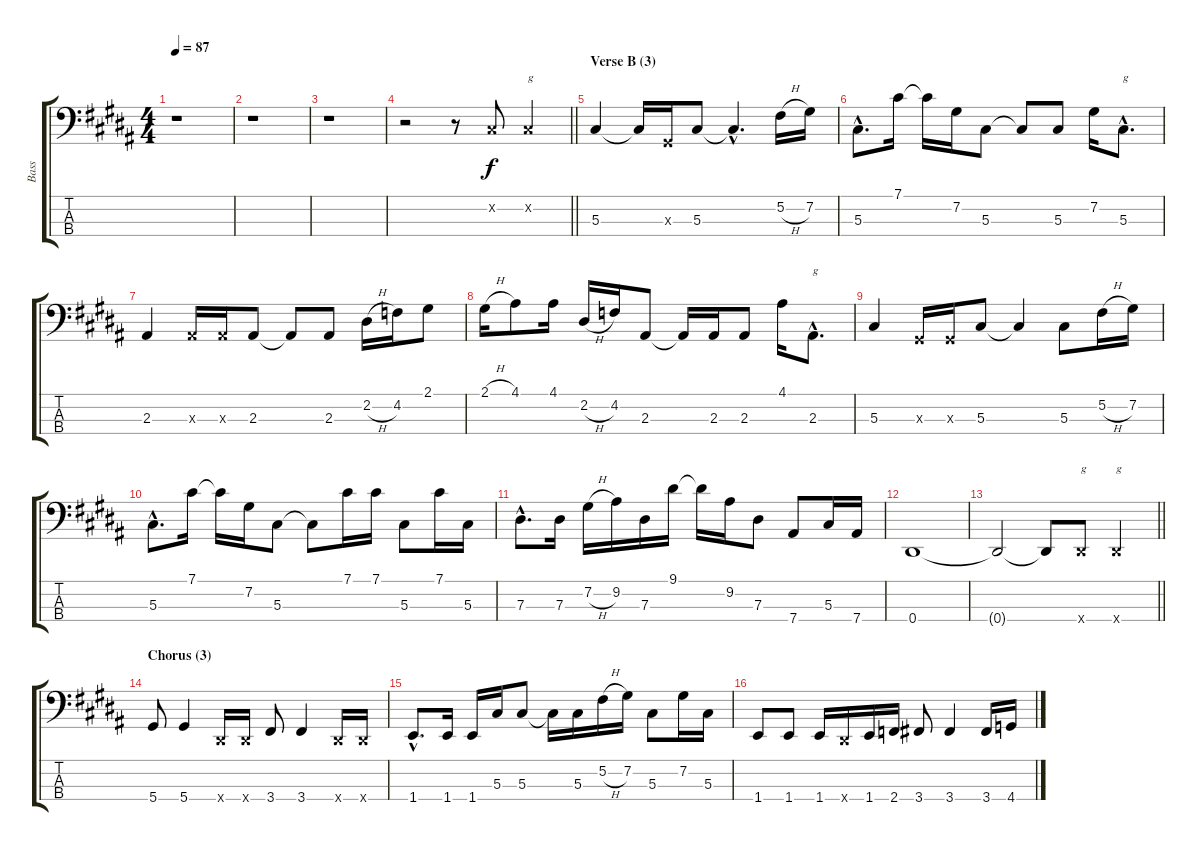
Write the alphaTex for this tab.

\track ("Bass" "Bass") {instrument electricbassfinger}
\staff {score tabs}
\tuning (Gb2 Db2 Ab1 Eb1) {hide}
\ts (4 4)
\tempo 87
\clef f4
\ks b
r.1{dy f} |
r.1 |
r.1 |
\barLineRight lightlight
r.2 r.8 0.2{x}.8 0.2{x}.4{txt "g"} |
\section ("" "Verse B (3)")
5.3.4 5.3{t}.16 0.3{x}.16 5.3.8 5.3{hac t}.4{d} 5.2{h}.16 7.2.16 |
5.3{hac}.8{d} 7.1.16 7.1{t}.16 7.2.16 5.3.8 5.3{t}.8 5.3.8 7.2.16 5.3{hac}.8{d txt "g"} |
2.3.4 2.3{x}.16 2.3{x}.16 2.3.8 2.3{t}.8 2.3.8 2.2{h}.16 4.2.16 2.1.8 |
2.1{h}.16 4.1.8 4.1.16 2.2{h}.16 4.2.16 2.3.8 2.3{t}.16 2.3.16 2.3.8 4.1.16 2.3{hac}.8{d txt "g"} |
5.3.4 0.3{x}.16 0.3{x}.16 5.3.8 5.3{t}.4 5.3.8 5.2{h}.16 7.2.16 |
5.3{hac}.8{d} 7.1.16 7.1{t}.16 7.2.16 5.3.8 5.3{t}.8 7.1.16 7.1.16 5.3.8 7.1.16 5.3.16 |
7.3{hac}.8{d} 7.3.16 7.2{h}.16 9.2.16 7.3.16 9.1.16 9.1{t}.16 9.2.16 7.3.8 7.4.8 5.3.16 7.4.16 |
0.4.1 |
\barLineRight lightlight
0.4{t}.2 0.4{t}.8 0.4{x}.8{txt "g"} 0.4{x}.4{txt "g"} |
\section ("" "Chorus (3)")
5.4.8 5.4.4 0.4{x}.16 0.4{x}.16 3.4.8 3.4.4 0.4{x}.16 0.4{x}.16 |
1.4{hac}.8{d} 1.4.16 1.4.16 5.3.16 5.3.8 5.3{t}.16 5.3.16 5.2{h}.16 7.2.16 5.3.8 7.2.16 5.3.16 |
1.4.8 1.4.8 1.4.16 0.4{x}.16 1.4.16 2.4.16 3.4.8 3.4.4 3.4.16 4.4.16
